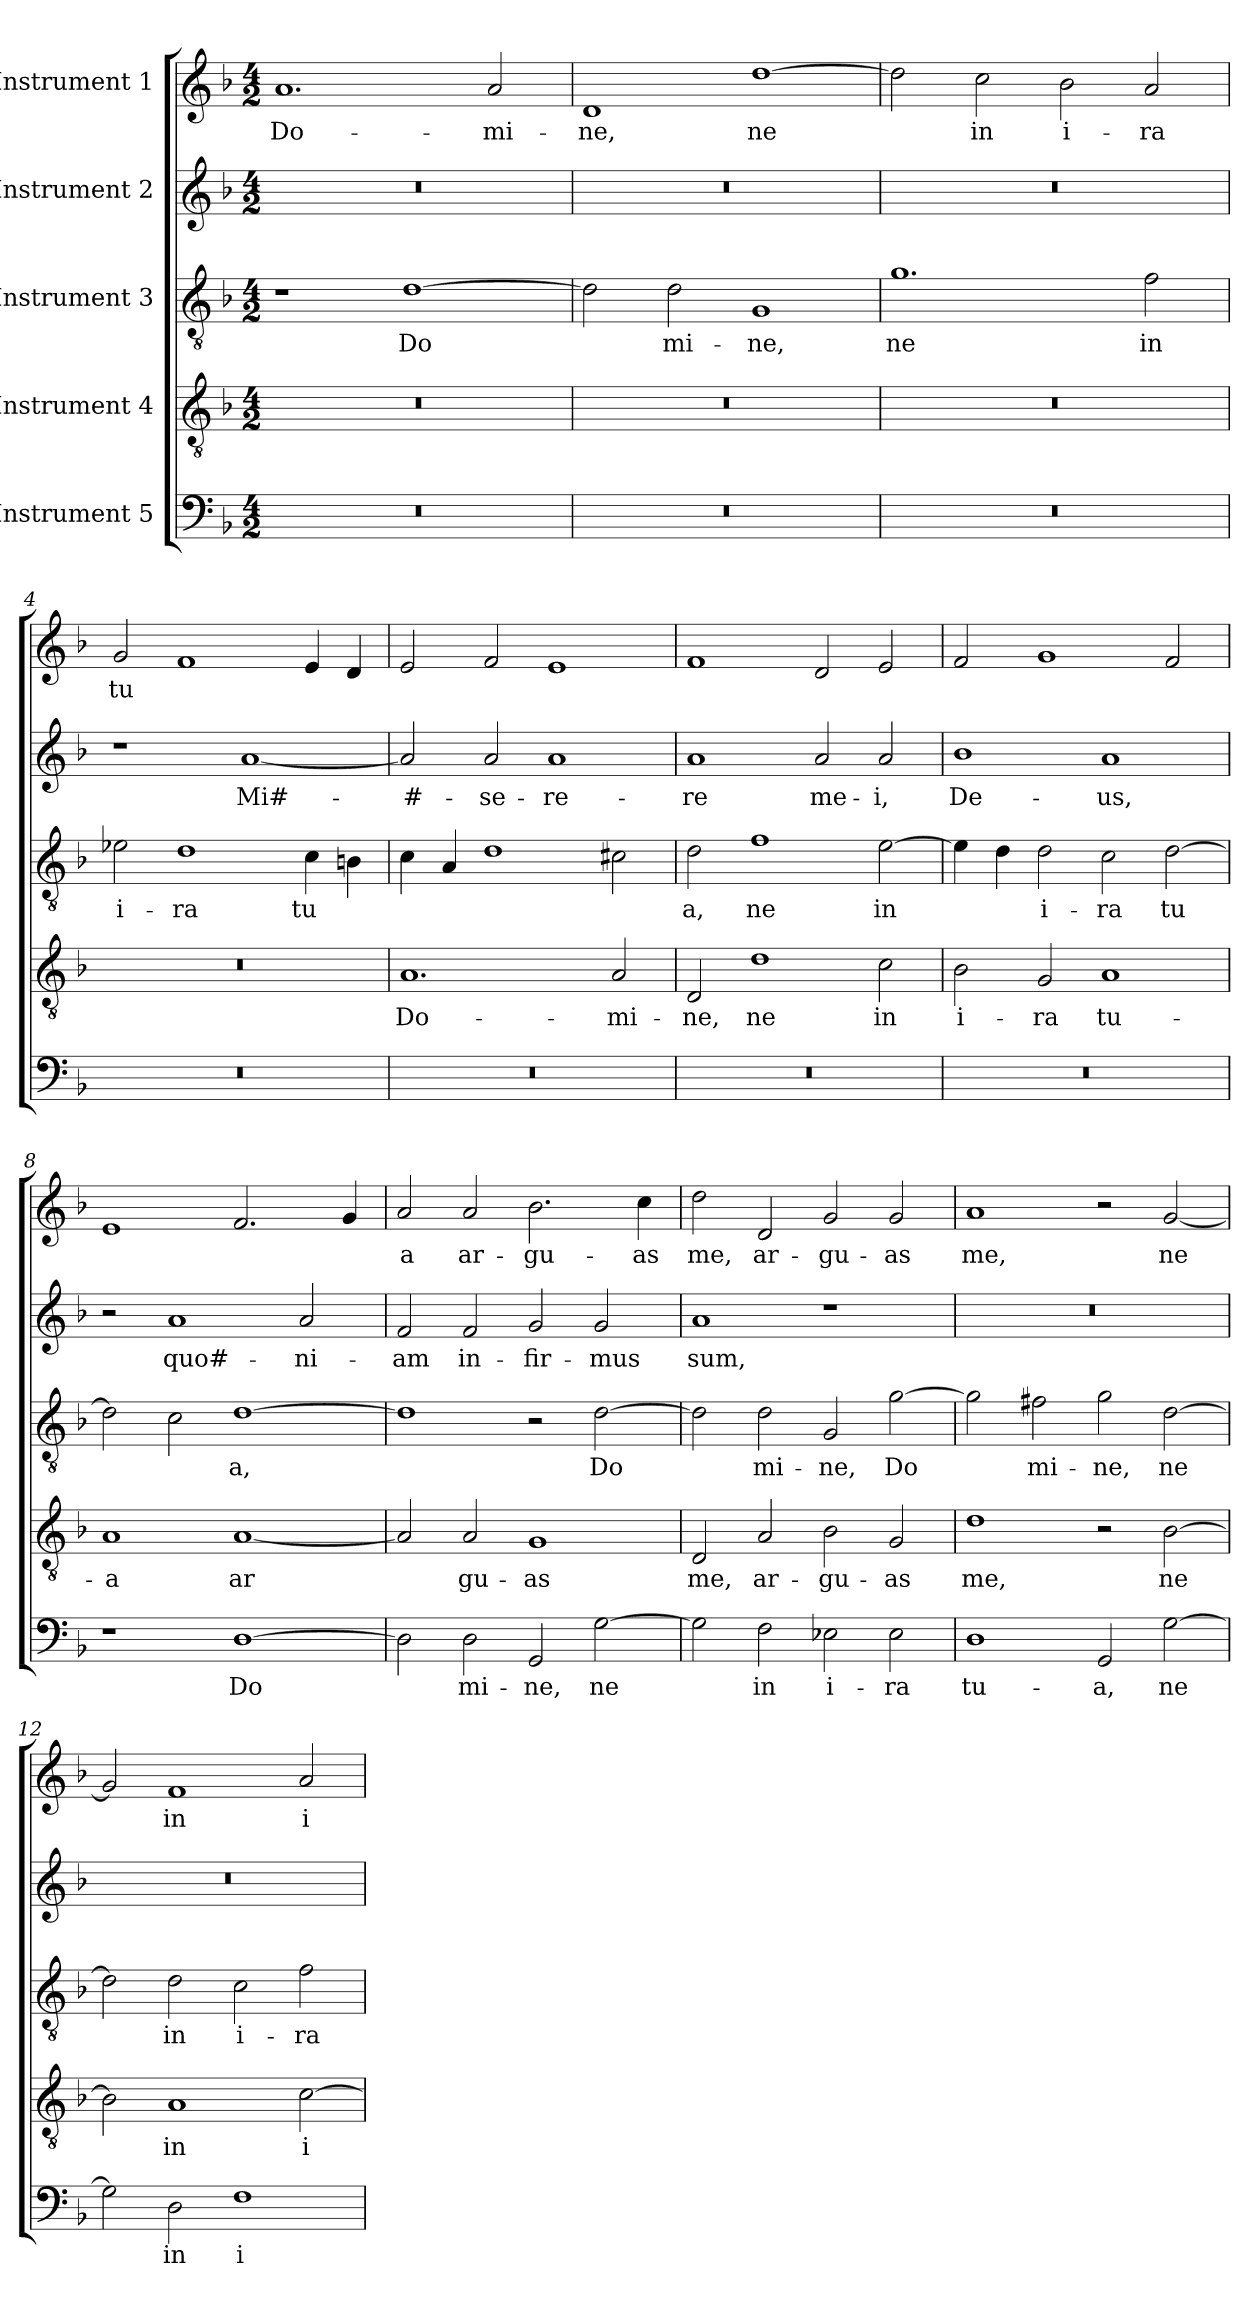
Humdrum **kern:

**kern	**text	**kern	**text	**kern	**text	**kern	**text	**kern	**text
*part5	*part5	*part4	*part4	*part3	*part3	*part2	*part2	*part1	*part1
*staff5	*staff5	*staff4	*staff4	*staff3	*staff3	*staff2	*staff2	*staff1	*staff1
*I"Instrument 5	*	*I"Instrument 4	*	*I"Instrument 3	*	*I"Instrument 2	*	*I"Instrument 1	*
!!LO:PB:g=z
*stria5	*	*stria5	*	*stria5	*	*stria5	*	*stria5	*
*clefF4	*	*clefGv2	*	*clefGv2	*	*clefG2	*	*clefG2	*
*k[b-]	*	*k[b-]	*	*k[b-]	*	*k[b-]	*	*k[b-]	*
*F:	*	*F:	*	*F:	*	*F:	*	*F:	*
*M4/2	*	*M4/2	*	*M4/2	*	*M4/2	*	*M4/2	*
=1	=1	=1	=1	=1	=1	=1	=1	=1	=1
!	!	!	!	!	!	!	!	!	!LO:LY:b:cj
0r	.	0r	.	1r	.	0r	.	1.a	Do-
!	!	!	!	!	!LO:LY:b:cj	!	!	!	!
.	.	.	.	[>1d	Do-	.	.	.	.
!	!	!	!	!	!	!	!	!	!LO:LY:b:cj
.	.	.	.	.	.	.	.	2a/	-mi-
=2	=2	=2	=2	=2	=2	=2	=2	=2	=2
!	!	!	!	!	!LO:LY:b:cj	!	!	!	!LO:LY:b:cj
0r	.	0r	.	2d\]	--	0r	.	1d	-ne,
!	!	!	!	!	!LO:LY:b:cj	!	!	!	!
.	.	.	.	2d\	-mi-	.	.	.	.
!	!	!	!	!	!LO:LY:b:cj	!	!	!	!LO:LY:b:cj
.	.	.	.	1G	-ne,	.	.	[>1dd	ne
=3	=3	=3	=3	=3	=3	=3	=3	=3	=3
!	!	!	!	!	!LO:LY:b:cj	!	!	!	!LO:LY:b:cj
0r	.	0r	.	1.g	ne	0r	.	2dd\]	.
!	!	!	!	!	!	!	!	!	!LO:LY:b:cj
.	.	.	.	.	.	.	.	2cc\	in
!	!	!	!	!	!	!	!	!	!LO:LY:b:cj
.	.	.	.	.	.	.	.	2b-\	i-
!	!	!	!	!	!LO:LY:b:cj	!	!	!	!LO:LY:b:cj
.	.	.	.	2f\	in	.	.	2a/	-ra
=4	=4	=4	=4	=4	=4	=4	=4	=4	=4
!	!	!	!	!	!LO:LY:b:cj	!	!	!	!LO:LY:b:cj
0r	.	0r	.	2e-\	i-	1r	.	2g/	tu-
!	!	!	!	!	!LO:LY:b:cj	!	!	!	!LO:LY:b:cj
.	.	.	.	1d	-ra	.	.	1f	--
!	!	!	!	!	!	!	!LO:LY:b:cj	!	!
.	.	.	.	.	.	[<1a	Mi#-	.	.
!	!	!	!	!	!LO:LY:b:cj	!	!	!	!LO:LY:b:cj
.	.	.	.	4c\	tu-	.	.	4e/	--
!	!	!	!	!	!LO:LY:b:cj	!	!	!	!LO:LY:b:cj
.	.	.	.	4B\	--	.	.	4d/	--
=5	=5	=5	=5	=5	=5	=5	=5	=5	=5
!	!	!	!LO:LY:b:cj	!	!LO:LY:b:cj	!	!LO:LY:b:cj	!	!LO:LY:b:cj
0r	.	1.A	Do-	4c\	--	2a/]	-#-	2e/	--
!	!	!	!	!	!LO:LY:b:cj	!	!	!	!
.	.	.	.	4A/	--	.	.	.	.
!	!	!	!	!	!LO:LY:b:cj	!	!LO:LY:b:cj	!	!LO:LY:b:cj
.	.	.	.	1d	--	2a/	-se-	2f/	--
!	!	!	!	!	!	!	!LO:LY:b:cj	!	!LO:LY:b:cj
.	.	.	.	.	.	1a	-re-	1e	--
!	!	!	!LO:LY:b:cj	!	!LO:LY:b:cj	!	!	!	!
.	.	2A/	-mi-	2c#\	--	.	.	.	.
=6	=6	=6	=6	=6	=6	=6	=6	=6	=6
!	!	!	!LO:LY:b:cj	!	!LO:LY:b:cj	!	!LO:LY:b:cj	!	!LO:LY:b:cj
0r	.	2D/	-ne,	2d\	-a,	1a	-re	1f	--
!	!	!	!LO:LY:b:cj	!	!LO:LY:b:cj	!	!	!	!
.	.	1d	ne	1f	ne	.	.	.	.
!	!	!	!	!	!	!	!LO:LY:b:cj	!	!LO:LY:b:cj
.	.	.	.	.	.	2a/	me-	2d/	--
!	!	!	!LO:LY:b:cj	!	!LO:LY:b:cj	!	!LO:LY:b:cj	!	!LO:LY:b:cj
.	.	2c\	in	[<2e\	in	2a/	-i,	2e/	--
!!LO:LB:g=z
=7	=7	=7	=7	=7	=7	=7	=7	=7	=7
!	!	!	!LO:LY:b:cj	!	!LO:LY:b:cj	!	!LO:LY:b:cj	!	!LO:LY:b:cj
0r	.	2B-\	i-	4e\]	.	1b-	De-	2f/	--
!	!	!	!	!	!LO:LY:b:cj	!	!	!	!
.	.	.	.	4d\	.	.	.	.	.
!	!	!	!LO:LY:b:cj	!	!LO:LY:b:cj	!	!	!	!LO:LY:b:cj
.	.	2G/	-ra	2d\	i-	.	.	1g	--
!	!	!	!LO:LY:b:cj	!	!LO:LY:b:cj	!	!LO:LY:b:cj	!	!
.	.	1A	tu-	2c\	-ra	1a	-us,	.	.
!	!	!	!	!	!LO:LY:b:cj	!	!	!	!LO:LY:b:cj
.	.	.	.	[>2d\	tu-	.	.	2f/	--
=8	=8	=8	=8	=8	=8	=8	=8	=8	=8
!	!	!	!LO:LY:b:cj	!	!LO:LY:b:cj	!	!	!	!LO:LY:b:cj
1r	.	1A	-a	2d\]	--	2r	.	1e	--
!	!	!	!	!	!LO:LY:b:cj	!	!LO:LY:b:cj	!	!
.	.	.	.	2c\	--	1a	quo#-	.	.
!	!LO:LY:b:cj	!	!LO:LY:b:cj	!	!LO:LY:b:cj	!	!	!	!LO:LY:b:cj
[>1D	Do-	[<1A	ar-	[>1d	-a,	.	.	2.f/	--
!	!	!	!	!	!	!	!LO:LY:b:cj	!	!
.	.	.	.	.	.	2a/	-ni-	.	.
!	!	!	!	!	!	!	!	!	!LO:LY:b:cj
.	.	.	.	.	.	.	.	4g/	--
=9	=9	=9	=9	=9	=9	=9	=9	=9	=9
!	!LO:LY:b:cj	!	!LO:LY:b:cj	!	!LO:LY:b:cj	!	!LO:LY:b:cj	!	!LO:LY:b:cj
2D\]	--	2A/]	--	1d]	.	2f/	-am	2a/	-a
!	!LO:LY:b:cj	!	!LO:LY:b:cj	!	!	!	!LO:LY:b:cj	!	!LO:LY:b:cj
2D\	-mi-	2A/	-gu-	.	.	2f/	in-	2a/	ar-
!	!LO:LY:b:cj	!	!LO:LY:b:cj	!	!	!	!LO:LY:b:cj	!	!LO:LY:b:cj
2GG/	-ne,	1G	-as	2r	.	2g/	-fir-	2.b-\	-gu-
!	!LO:LY:b:cj	!	!	!	!LO:LY:b:cj	!	!LO:LY:b:cj	!	!
[>2G\	ne	.	.	[>2d\	Do-	2g/	-mus	.	.
!	!	!	!	!	!	!	!	!	!LO:LY:b:cj
.	.	.	.	.	.	.	.	4cc\	-as
=10	=10	=10	=10	=10	=10	=10	=10	=10	=10
!	!LO:LY:b:cj	!	!LO:LY:b:cj	!	!LO:LY:b:cj	!	!LO:LY:b:cj	!	!LO:LY:b:cj
2G\]	.	2D/	me,	2d\]	--	1a	sum,	2dd\	me,
!	!LO:LY:b:cj	!	!LO:LY:b:cj	!	!LO:LY:b:cj	!	!	!	!LO:LY:b:cj
2F\	in	2A/	ar-	2d\	-mi-	.	.	2d/	ar-
!	!LO:LY:b:cj	!	!LO:LY:b:cj	!	!LO:LY:b:cj	!	!	!	!LO:LY:b:cj
2E-X\	i-	2B-\	-gu-	2G/	-ne,	1r	.	2g/	-gu-
!	!LO:LY:b:cj	!	!LO:LY:b:cj	!	!LO:LY:b:cj	!	!	!	!LO:LY:b:cj
2E-\	-ra	2G/	-as	[>2g\	Do-	.	.	2g/	-as
=11	=11	=11	=11	=11	=11	=11	=11	=11	=11
!	!LO:LY:b:cj	!	!LO:LY:b:cj	!	!LO:LY:b:cj	!	!	!	!LO:LY:b:cj
1D	tu-	1d	me,	2g\]	--	0r	.	1a	me,
!	!	!	!	!	!LO:LY:b:cj	!	!	!	!
.	.	.	.	2f#\	-mi-	.	.	.	.
!	!LO:LY:b:cj	!	!	!	!LO:LY:b:cj	!	!	!	!
2GG/	-a,	2r	.	2g\	-ne,	.	.	2r	.
!	!LO:LY:b:cj	!	!LO:LY:b:cj	!	!LO:LY:b:cj	!	!	!	!LO:LY:b:cj
[>2G\	ne	[>2B-\	ne	[>2d\	ne	.	.	[<2g/	ne
=12	=12	=12	=12	=12	=12	=12	=12	=12	=12
!	!LO:LY:b:cj	!	!LO:LY:b:cj	!	!LO:LY:b:cj	!	!	!	!LO:LY:b:cj
2G\]	.	2B-\]	.	2d\]	.	0r	.	2g/]	.
!	!LO:LY:b:cj	!	!LO:LY:b:cj	!	!LO:LY:b:cj	!	!	!	!LO:LY:b:cj
2D\	in	1A	in	2d\	in	.	.	1f	in
!	!LO:LY:b:cj	!	!	!	!LO:LY:b:cj	!	!	!	!
1F	i-	.	.	2c\	i-	.	.	.	.
!	!	!	!LO:LY:b:cj	!	!LO:LY:b:cj	!	!	!	!LO:LY:b:cj
.	.	[<2c\	i-	2f\	-ra	.	.	2a/	i-
=	=	=	=	=	=	=	=	=	=
*-	*-	*-	*-	*-	*-	*-	*-	*-	*-
